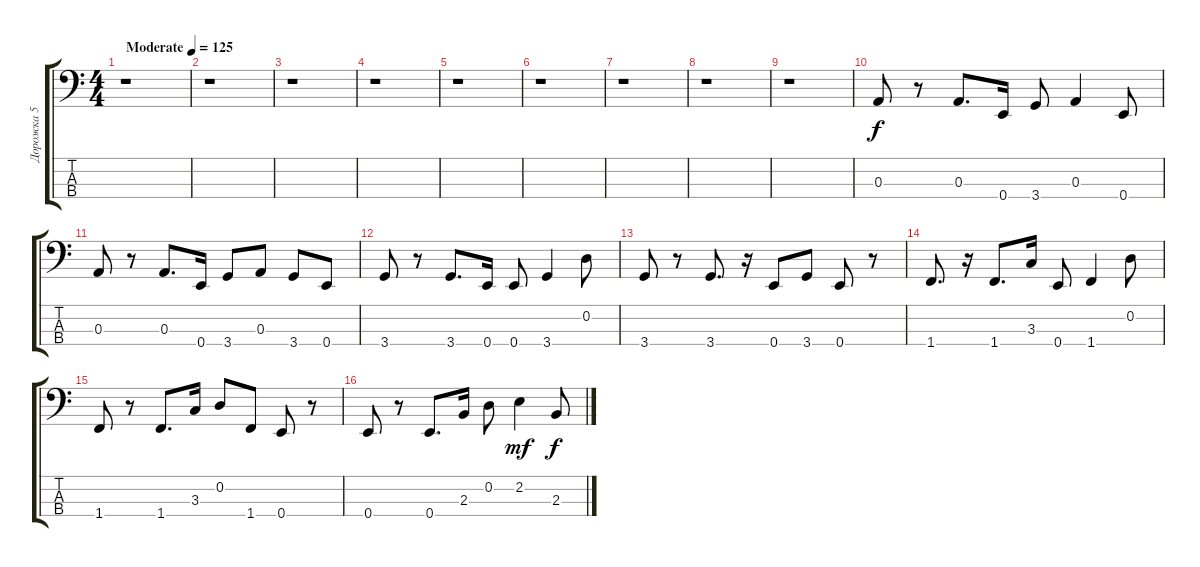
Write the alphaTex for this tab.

\track ("Дорожка 5" "Дорожка 5") {instrument electricbassfinger}
\staff {score tabs}
\tuning (G2 D2 A1 E1) {hide}
\ts (4 4)
\tempo (125 "Moderate")
\clef f4
\ks c
r.1{dy f instrument electricbassfinger} |
r.1 |
r.1 |
r.1 |
r.1 |
r.1 |
r.1 |
r.1 |
r.1 |
0.3.8 r.8 0.3.8{d} 0.4.16 3.4.8 0.3.4 0.4.8 |
0.3.8 r.8 0.3.8{d} 0.4.16 3.4.8 0.3.8 3.4.8 0.4.8 |
3.4.8 r.8 3.4.8{d} 0.4.16 0.4.8 3.4.4 0.2.8 |
3.4.8 r.8 3.4.8{d} r.16 0.4.8 3.4.8 0.4.8 r.8 |
1.4.8{d} r.16 1.4.8{d} 3.3.16 0.4.8 1.4.4 0.2.8 |
1.4.8 r.8 1.4.8{d} 3.3.16 0.2.8 1.4.8 0.4.8 r.8 |
0.4.8 r.8 0.4.8{d} 2.3.16 0.2.8 2.2.4{dy mf} 2.3.8{dy f}
